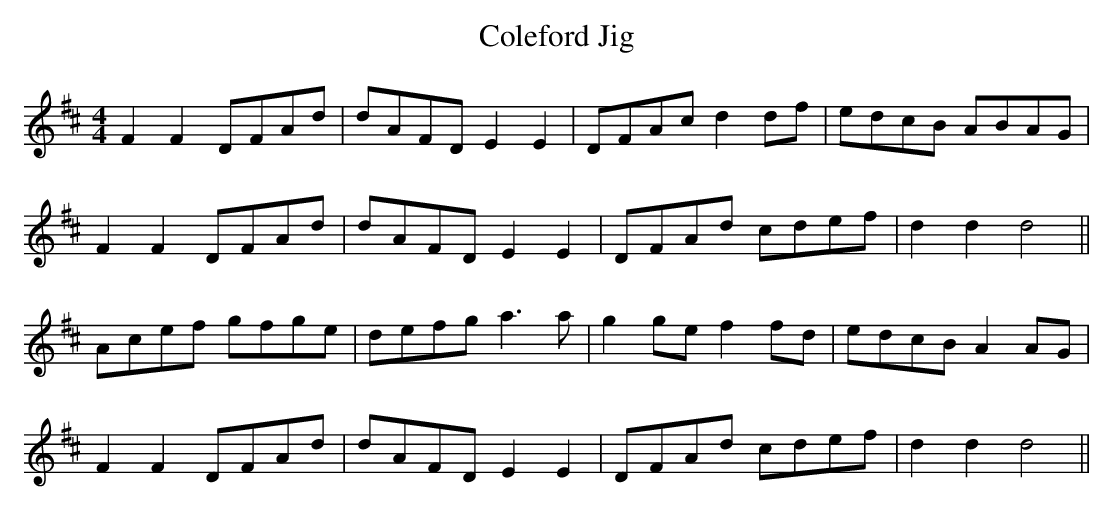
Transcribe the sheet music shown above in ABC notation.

X:1
T: Coleford Jig
M: 4/4
L: 1/8
K: D
F2F2 DFAd | dAFD E2 E2 | DFAc d2df | edcB ABAG |
F2F2 DFAd | dAFD E2 E2 | DFAd cdef | d2 d2 d4 ||
Acef gfge | defg a3 a | g2ge f2fd | edcB A2AG |
F2F2 DFAd | dAFD E2 E2 | DFAd cdef | d2 d2 d4 ||
